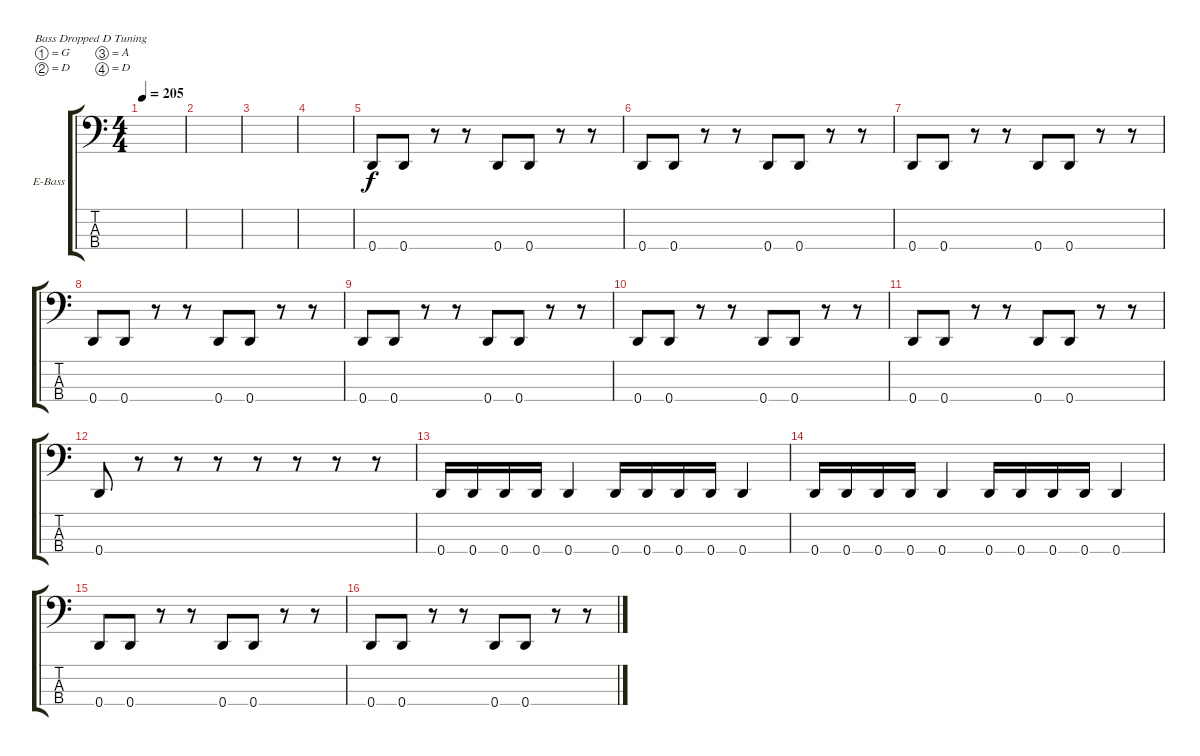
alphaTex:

\defaultSystemsLayout 4
\bracketExtendMode groupsimilarinstruments
\firstSystemTrackNameOrientation horizontal
\otherSystemsTrackNameOrientation horizontal
\track ("Electric Bass" "E-Bass") {instrument electricbassfinger}
\staff {score tabs}
\tuning (G2 D2 A1 D1)
\ts (4 4)
\tempo 205
\clef f4
\ks c
|
|
|
|
0.4.8 0.4.8 r.8 r.8 0.4.8 0.4.8 r.8 r.8 |
0.4.8 0.4.8 r.8 r.8 0.4.8 0.4.8 r.8 r.8 |
0.4.8 0.4.8 r.8 r.8 0.4.8 0.4.8 r.8 r.8 |
0.4.8 0.4.8 r.8 r.8 0.4.8 0.4.8 r.8 r.8 |
0.4.8 0.4.8 r.8 r.8 0.4.8 0.4.8 r.8 r.8 |
0.4.8 0.4.8 r.8 r.8 0.4.8 0.4.8 r.8 r.8 |
0.4.8 0.4.8 r.8 r.8 0.4.8 0.4.8 r.8 r.8 |
0.4.8 r.8 r.8 r.8 r.8 r.8 r.8 r.8 |
0.4.16 0.4.16 0.4.16 0.4.16 0.4.4 0.4.16 0.4.16 0.4.16 0.4.16 0.4.4 |
0.4.16 0.4.16 0.4.16 0.4.16 0.4.4 0.4.16 0.4.16 0.4.16 0.4.16 0.4.4 |
0.4.8 0.4.8 r.8 r.8 0.4.8 0.4.8 r.8 r.8 |
0.4.8 0.4.8 r.8 r.8 0.4.8 0.4.8 r.8 r.8
